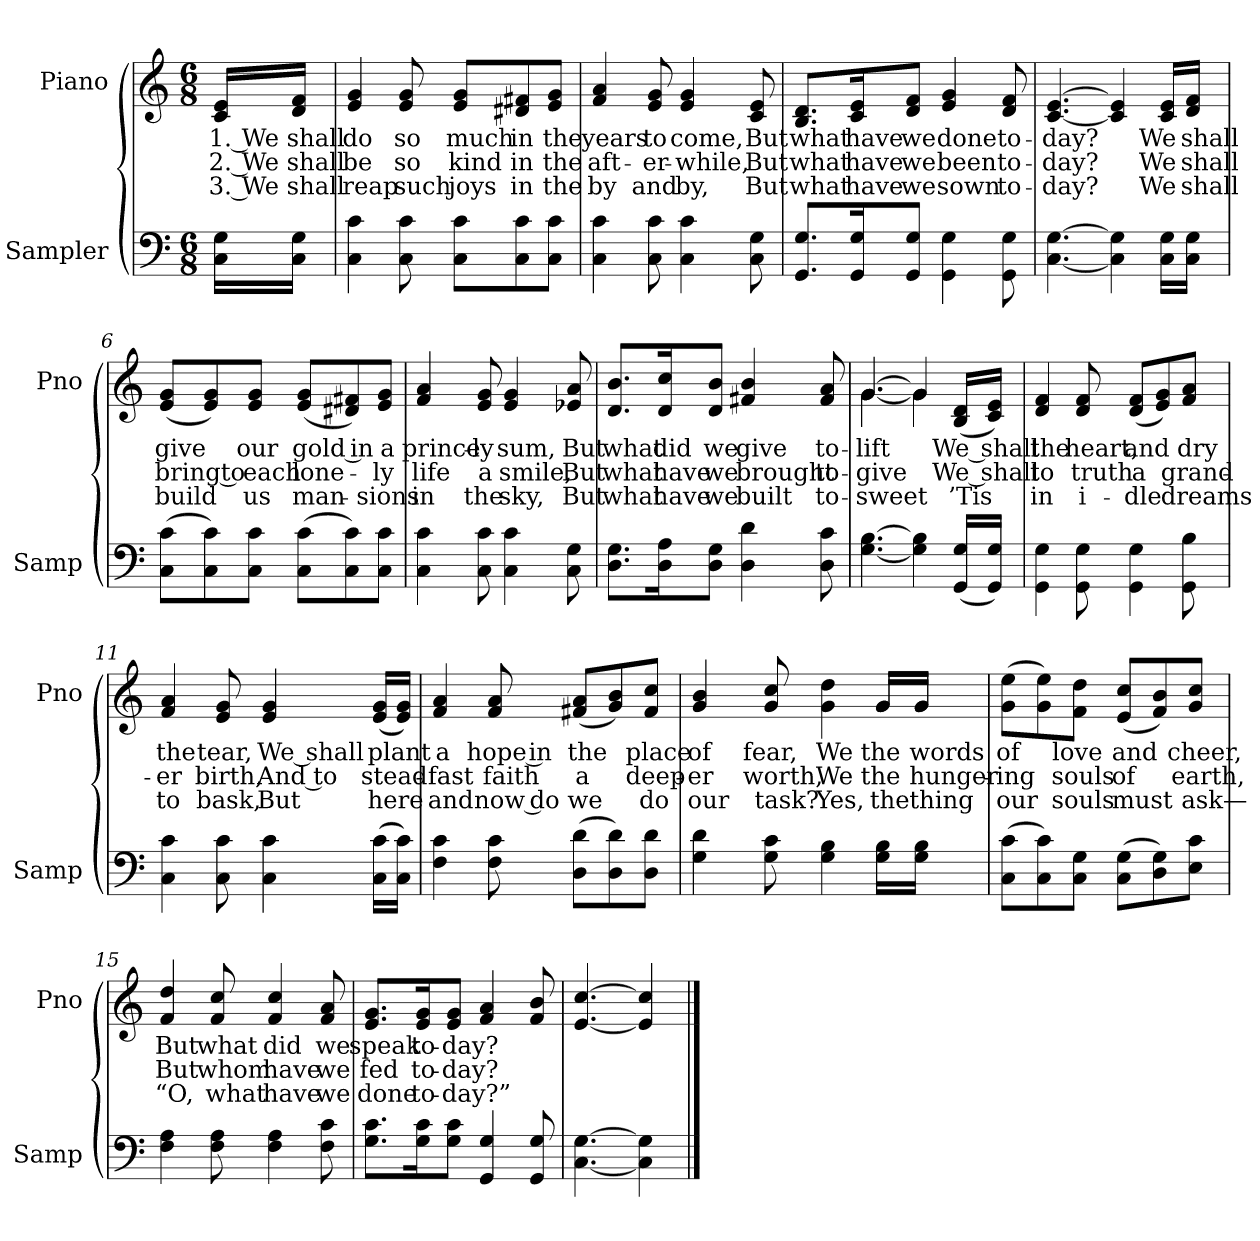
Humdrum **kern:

**kern	**kern	**text	**text	**text
*part2	*part1	*part1	*part1	*part1
*staff2	*staff1	*staff1	*staff1	*staff1
*I"Sampler	*I"Piano	*	*	*
*I'Samp	*I'Pno	*	*	*
*clefF4	*clefG2	*	*	*
*M6/8	*M6/8	*	*	*
=1	=1	=1	=1	=1
16C\ 16G\LL	16c/ 16e/LL	1. We	2. We	3. We
16C\ 16G\JJ	16d/ 16f/JJ	shall	shall	shall
=2	=2	=2	=2	=2
4C 4c	4e 4g	do	be	reap
8C 8c	8e 8g	so	so	such
8C\ 8c\L	8e/ 8g/L	much	kind	joys
8C\ 8c\	8d#X/ 8f#X/	in	in	in
8C\ 8c\J	8e/ 8g/J	the	the	the
=3	=3	=3	=3	=3
4C 4c	4f 4a	years	aft-	by
8C 8c	8e 8g	to	-er-	and
4C 4c	4e 4g	come,	-while,	by,
8C 8G	8c 8e	But	But	But
=4	=4	=4	=4	=4
8.GG/ 8.G/L	8.B/ 8.d/L	what	what	what
16GG/ 16G/K	16c/ 16e/K	have	have	have
8GG/ 8G/J	8d/ 8f/J	we	we	we
4GG\ 4G\	4e 4g	done	been	sown
8GG\ 8G\	8d 8f	to-	to-	to-
=5	=5	=5	=5	=5
[4.C [4.G	[4.c [4.e	-day?	-day?	-day?
4C] 4G]	4c] 4e]	.	.	.
16C\ 16G\LL	16c/ 16e/LL	We	We	We
16C\ 16G\JJ	16d/ 16f/JJ	shall	shall	shall
=6	=6	=6	=6	=6
(8C\ 8c\L	(8e/ 8g/L	give	bring to	build
8C\ 8c\)	8e/ 8g/)	.	.	.
8C\ 8c\J	8e/ 8g/J	our	each	us
(8C\ 8c\L	(8e/ 8g/L	gold in	lone-	man-
8C\ 8c\)	8d#X/ 8f#X/)	.	.	.
8C\ 8c\J	8e/ 8g/J	a	-ly	-sions
=7	=7	=7	=7	=7
4C 4c	4f 4a	prince-	life	in
8C 8c	8e 8g	-ly	a	the
4C 4c	4e 4g	sum,	smile,	sky,
8C 8G	8e-X 8a	But	But	But
=8	=8	=8	=8	=8
8.D\ 8.G\L	8.d/ 8.b/L	what	what	what
16D\ 16A\K	16d/ 16cc/K	did	have	have
8D\ 8G\J	8d/ 8b/J	we	we	we
4D 4d	4f#X 4b	give	brought	built
8D 8c	8f# 8a	to-	to-	to-
=9	=9	=9	=9	=9
*	*^	*	*	*
[4.G [4.B	[4.g/	[4.g	lift	give	sweet
4G] 4B]	4g/]	4g]	.	.	.
(16GG/ 16G/LL	(16B/ 16d/LL	8ryy	We shall	We shall	’Tis
16GG/ 16G/JJ)	16c/ 16e/JJ)	.	.	.	.
*	*v	*v	*	*	*
=10	=10	=10	=10	=10
4GG\ 4G\	4d 4f	the	to	in
8GG\ 8G\	8d 8f	heart,	truth	i-
4GG\ 4G\	(8d/ 8f/L	and	a	-dle
.	8e/ 8g/)	.	.	.
8GG 8B	8f/ 8a/J	dry	grand-	dreams
=11	=11	=11	=11	=11
4C 4c	4f 4a	the	-er	to
8C 8c	8e 8g	tear,	birth,	bask,
4C 4c	4e 4g	We shall	And to	But
(16C\ 16c\LL	(16e/ 16g/LL	plant	stead-	here
16C\ 16c\JJ)	16e/ 16g/JJ)	.	.	.
=12	=12	=12	=12	=12
4F 4c	4f 4a	a	-fast	and
8F 8c	8f 8a	hope in	faith	now do
(8D\ 8d\L	(8f#X/ 8a/L	the	a	we
8D\ 8d\)	8g/ 8b/)	.	.	.
8D\ 8d\J	8f#/ 8cc/J	place	deep-	do
=13	=13	=13	=13	=13
*	*^	*	*	*
4G 4d	4g 4b	8ryy	of	-er	our
*	*v	*v	*	*	*
8G 8c	8g 8cc	fear,	worth,	task?
4G 4B	4g 4dd	We	We	Yes,
*	*^	*	*	*
16G\ 16B\LL	16g/LL	16g/LL	the	the	the
16G\ 16B\JJ	16g/JJ	16g/JJ	words	hunger-	thing
*	*v	*v	*	*	*
=14	=14	=14	=14	=14
(8C\ 8c\L	(8g\ 8ee\L	of	-ing	our
8C\ 8c\)	8g\ 8ee\)	.	.	.
8C\ 8G\J	8f\ 8dd\J	love	souls	souls
(8C\ 8G\L	(8e/ 8cc/L	and	of	must
8D\ 8G\)	8f/ 8b/)	.	.	.
8E\ 8c\J	8g/ 8cc/J	cheer,	earth,	ask—
=15	=15	=15	=15	=15
4F 4A	4f 4dd	But	But	“O,
8F 8A	8f 8cc	what	whom	what
4F 4A	4f 4cc	did	have	have
8F 8c	8f 8a	we	we	we
=16	=16	=16	=16	=16
8.G\ 8.c\L	8.e/ 8.g/L	speak	fed	done
16G\ 16c\K	16e/ 16g/K	to-	to-	to-
8G\ 8c\J	8e/ 8g/J	-day?	-day?	-day?”
4GG 4G	4f 4a	.	.	.
8GG 8G	8f 8b	.	.	.
=17	=17	=17	=17	=17
[4.C [4.G	[4.e [4.cc	.	.	.
4C] 4G]	4e] 4cc]	.	.	.
==	==	==	==	==
*-	*-	*-	*-	*-
